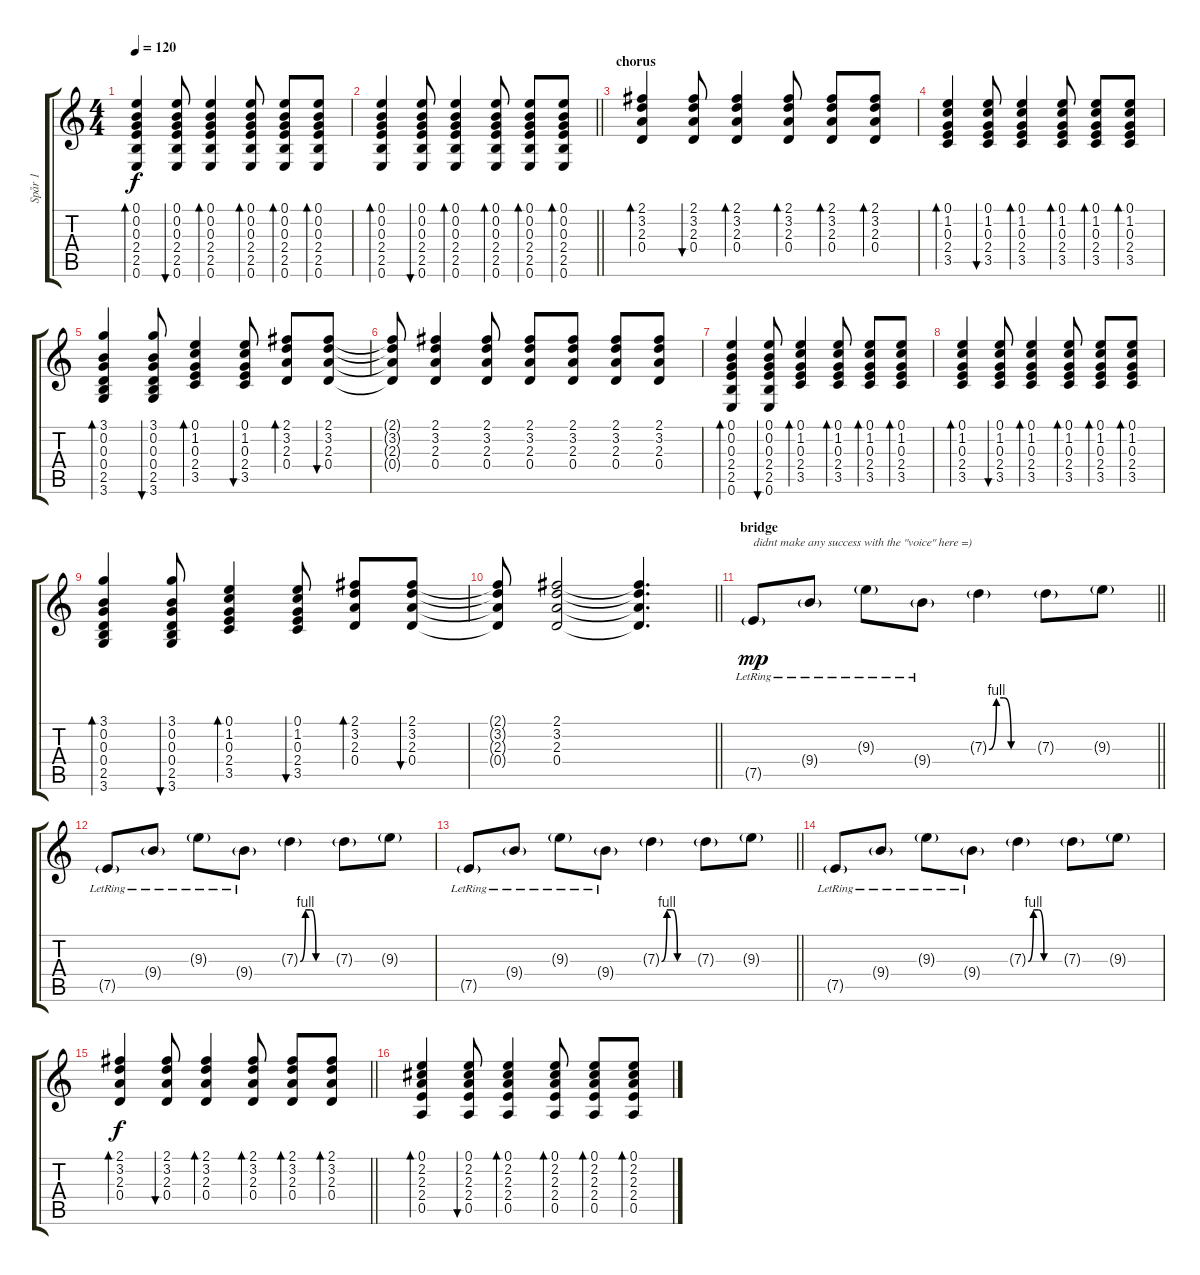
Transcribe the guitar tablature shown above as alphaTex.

\track ("Spår 1" "Spår 1") {instrument acousticguitarsteel}
\staff {score tabs}
\tuning (E4 B3 G3 D3 A2 E2) {hide}
\ts (4 4)
\tempo 120
\clef g2
\ks c
(0.1 0.2 0.3 2.4 2.5 0.6).4{bd 60 dy f} (0.1 0.2 0.3 2.4 2.5 0.6).8{bu 60} (0.1 0.2 0.3 2.4 2.5 0.6).4{bd 60} (0.1 0.2 0.3 2.4 2.5 0.6).8{bd 60} (0.1 0.2 0.3 2.4 2.5 0.6).8{bd 60} (0.1 0.2 0.3 2.4 2.5 0.6).8{bd 60} |
\barLineRight lightlight
(0.1 0.2 0.3 2.4 2.5 0.6).4{bd 60} (0.1 0.2 0.3 2.4 2.5 0.6).8{bu 60} (0.1 0.2 0.3 2.4 2.5 0.6).4{bd 60} (0.1 0.2 0.3 2.4 2.5 0.6).8{bd 60} (0.1 0.2 0.3 2.4 2.5 0.6).8{bd 60} (0.1 0.2 0.3 2.4 2.5 0.6).8{bd 60} |
\section ("" "chorus")
(2.1 3.2 2.3 0.4).4{bd 60} (2.1 3.2 2.3 0.4).8{bu 60} (2.1 3.2 2.3 0.4).4{bd 60} (2.1 3.2 2.3 0.4).8{bd 60} (2.1 3.2 2.3 0.4).8{bd 60} (2.1 3.2 2.3 0.4).8{bd 60} |
(0.1 1.2 0.3 2.4 3.5).4{bd 60} (0.1 1.2 0.3 2.4 3.5).8{bu 60} (0.1 1.2 0.3 2.4 3.5).4{bd 60} (0.1 1.2 0.3 2.4 3.5).8{bd 60} (0.1 1.2 0.3 2.4 3.5).8{bd 60} (0.1 1.2 0.3 2.4 3.5).8{bd 60} |
(3.1 0.2 0.3 0.4 2.5 3.6).4{bd 60} (3.1 0.2 0.3 0.4 2.5 3.6).8{bu 60} (0.1 1.2 0.3 2.4 3.5).4{bd 60} (0.1 1.2 0.3 2.4 3.5).8{bu 60} (2.1 3.2 2.3 0.4).8{bd 60} (2.1 3.2 2.3 0.4).8{bu 60} |
(2.1{t} 3.2{t} 2.3{t} 0.4{t}).8 (2.1 3.2 2.3 0.4).4 (2.1 3.2 2.3 0.4).8 (2.1 3.2 2.3 0.4).8 (2.1 3.2 2.3 0.4).8 (2.1 3.2 2.3 0.4).8 (2.1 3.2 2.3 0.4).8 |
(0.1 0.2 0.3 2.4 2.5 0.6).4{bd 60} (0.1 0.2 0.3 2.4 2.5 0.6).8{bu 60} (0.1 1.2 0.3 2.4 3.5).4{bd 60} (0.1 1.2 0.3 2.4 3.5).8{bd 60} (0.1 1.2 0.3 2.4 3.5).8{bd 60} (0.1 1.2 0.3 2.4 3.5).8{bd 60} |
(0.1 1.2 0.3 2.4 3.5).4{bd 60} (0.1 1.2 0.3 2.4 3.5).8{bu 60} (0.1 1.2 0.3 2.4 3.5).4{bd 60} (0.1 1.2 0.3 2.4 3.5).8{bd 60} (0.1 1.2 0.3 2.4 3.5).8{bd 60} (0.1 1.2 0.3 2.4 3.5).8{bd 60} |
(3.1 0.2 0.3 0.4 2.5 3.6).4{bd 60} (3.1 0.2 0.3 0.4 2.5 3.6).8{bu 60} (0.1 1.2 0.3 2.4 3.5).4{bd 60} (0.1 1.2 0.3 2.4 3.5).8{bu 60} (2.1 3.2 2.3 0.4).8{bd 60} (2.1 3.2 2.3 0.4).8{bu 60} |
\barLineRight lightlight
(2.1{t} 3.2{t} 2.3{t} 0.4{t}).8 (2.1 3.2 2.3 0.4).2 (2.1{t} 3.2{t} 2.3{t} 0.4{t}).4{d} |
\section ("" "bridge")
\barLineRight lightlight
7.5{g lr}.8{txt "didnt make any success with the \"voice\" here =)" dy mp balance 0 instrument overdrivenguitar} 9.4{g lr}.8 9.3{g lr}.8 9.4{g lr}.8 7.3{be (custom 0 0 10 4 20 4 30 0 60 0) g}.4 7.3{g}.8 9.3{g}.8 |
7.5{g lr}.8{balance 16} 9.4{g lr}.8 9.3{g lr}.8 9.4{g lr}.8 7.3{be (custom 0 0 10 4 20 4 30 0 60 0) g}.4 7.3{g}.8 9.3{g}.8 |
\barLineRight lightlight
7.5{g lr}.8{balance 0 instrument overdrivenguitar} 9.4{g lr}.8 9.3{g lr}.8 9.4{g lr}.8 7.3{be (custom 0 0 10 4 20 4 30 0 60 0) g}.4 7.3{g}.8 9.3{g}.8 |
7.5{g lr}.8{balance 16} 9.4{g lr}.8 9.3{g lr}.8 9.4{g lr}.8 7.3{be (custom 0 0 10 4 20 4 30 0 60 0) g}.4 7.3{g}.8 9.3{g}.8 |
\barLineRight lightlight
(2.1 3.2 2.3 0.4).4{bd 60 dy f instrument acousticguitarsteel} (2.1 3.2 2.3 0.4).8{bu 60} (2.1 3.2 2.3 0.4).4{bd 60} (2.1 3.2 2.3 0.4).8{bd 60} (2.1 3.2 2.3 0.4).8{bd 60} (2.1 3.2 2.3 0.4).8{bd 60} |
(0.1 2.2 2.3 2.4 0.5).4{bd 60} (0.1 2.2 2.3 2.4 0.5).8{bu 60} (0.1 2.2 2.3 2.4 0.5).4{bd 60} (0.1 2.2 2.3 2.4 0.5).8{bd 60} (0.1 2.2 2.3 2.4 0.5).8{bd 60} (0.1 2.2 2.3 2.4 0.5).8{bd 60}
